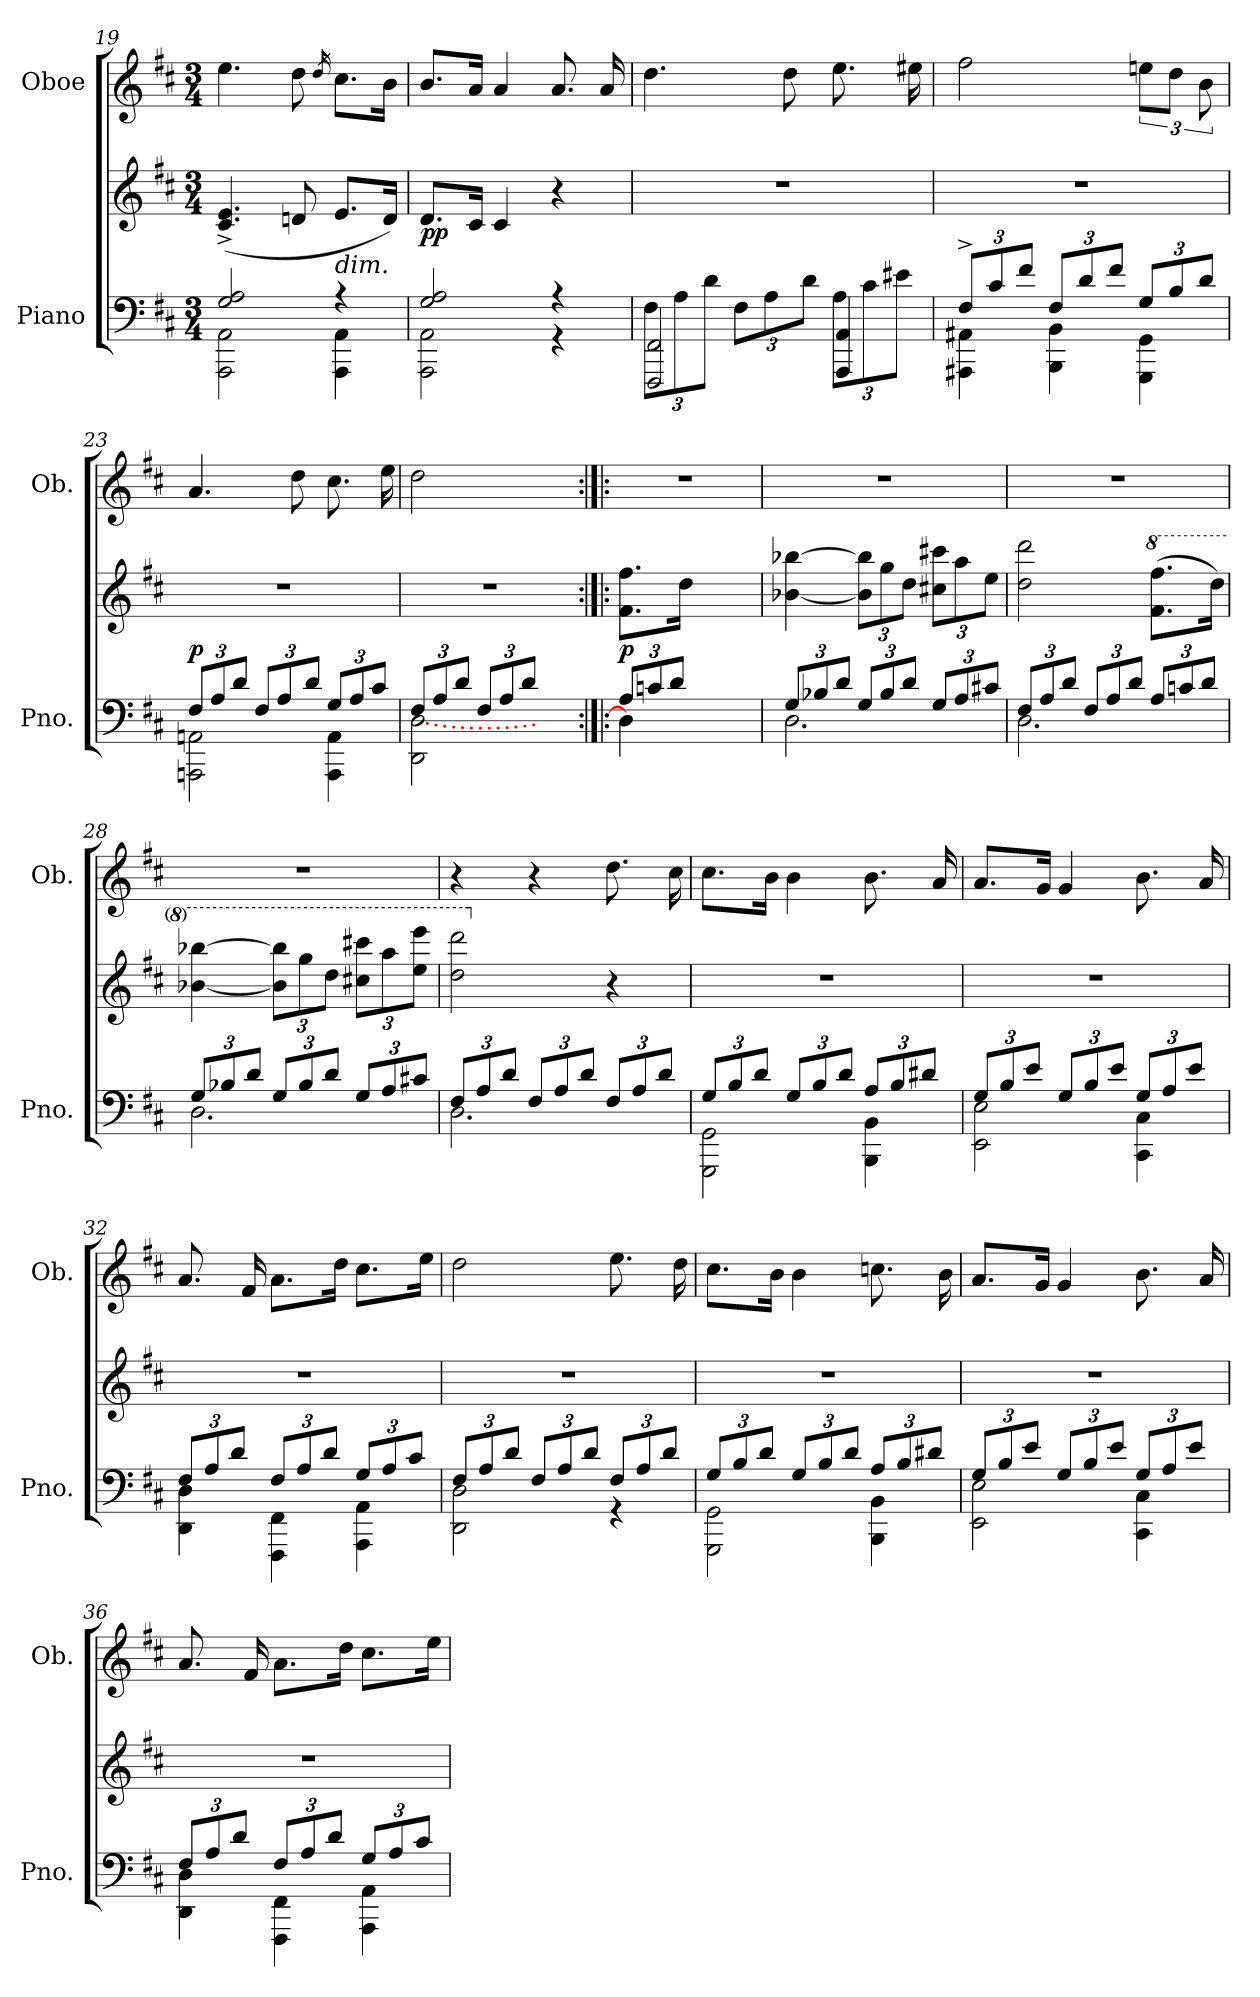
**kern	**kern	**dynam	**kern
*part2	*part2	*part2	*part1
*staff3	*staff2	*staff2/3	*staff1
*I"Piano	*	*	*I"Oboe
*I'Pno.	*	*	*I'Ob.
*clefF4	*clefG2	*	*clefG2
*k[f#c#]	*k[f#c#]	*	*k[f#c#]
*M3/4	*M3/4	*	*M3/4
=19	=19	=19	=19
*^	*	*	*
2G/ 2A/	2AAA\ 2AA\	(<4.c#/^ 4.e/^	.	4.ee\
.	.	8dn/	.	8dd\
.	.	.	.	16qdd/
!	!	!LO:TX:b:i:t=dim.	!	!
4r	4AAA\ 4AA\	8.e/L	.	8.cc#\L
.	.	16d/Jk)	.	16b\Jk
=20	=20	=20	=20	=20
!	!	!	!LO:DY:b	!
2G/ 2A/	2AAA\ 2AA\	8.d/L	pp	8.b/L
.	.	16c#/Jk	.	16a/Jk
.	.	4c#/	.	4a/
4r	4r	4r	.	8.a/
.	.	.	.	16a/
!!LO:LB:g=z
=21	=21	=21	=21	=21
*Xbrackettup	*	*	*	*
12F#\L	2FFF#/ 2FF#/	2.r	.	4.dd\
12A\	.	.	.	.
12d\J	.	.	.	.
12F#\L	.	.	.	.
12A\	.	.	.	.
.	.	.	.	8dd\
12d\J	.	.	.	.
12A\L	4AAA/ 4AA/	.	.	8.ee\
12c#\	.	.	.	.
12e#X\J	.	.	.	.
.	.	.	.	16ee#X\
=22	=22	=22	=22	=22
12F#^/L	4AAA#X\ 4AA#X\	2.r	.	2ff#\
12c#/	.	.	.	.
12f#/J	.	.	.	.
12F#/L	4BBB\ 4BB\	.	.	.
12d/	.	.	.	.
12f#/J	.	.	.	.
12G/L	4GGG\ 4GG\	.	.	12een\L
12B/	.	.	.	12dd\J
12d/J	.	.	.	12b\
=23	=23	=23	=23	=23
!	!	!	!LO:DY:a=2	!
12F#/L	2AAAn\ 2AAn\	2.r	p	4.a/
12A/	.	.	.	.
12d/J	.	.	.	.
12F#/L	.	.	.	.
12A/	.	.	.	.
.	.	.	.	8dd\
12d/J	.	.	.	.
12G/L	4AAA\ 4AA\	.	.	8.cc#\
12A/	.	.	.	.
12c#/J	.	.	.	.
.	.	.	.	16ee\
=24	=24	=24	=24	=24
!	!LO:T:n=2:dot	!	!	!
12F#/L	2DD\ [2D\	2.r	.	2dd\
12A/	.	.	.	.
12d/J	.	.	.	.
12F#/L	.	.	.	.
12A/	.	.	.	.
12d/J	.	.	.	.
4ryy	4ryy	.	.	4ryy
!!LO:PB:g=z
=25:|!|:	=25:|!|:	=25:|!|:	=25:|!|:	=25:|!|:
!	!	!	!LO:DY:a=2	!
12A/L	4D\]	8.f#\ 8.ff#\L	p	2.r
12cn/	.	.	.	.
12d/J	.	.	.	.
.	.	16dd\Jk	.	.
2ryy	2ryy	2ryy	.	.
=26	=26	=26	=26	=26
12G/L	2.D\	[4b-X\ [4bb-X\	.	2.r
12B-X/	.	.	.	.
12d/J	.	.	.	.
*	*	*Xbrackettup	*	*
12G/L	.	12b-\] 12bb-\]L	.	.
12B-/	.	12gg\	.	.
12d/J	.	12dd\J	.	.
12G/L	.	12cc#X\ 12ccc#X\L	.	.
12A/	.	12aa\	.	.
12c#X/J	.	12ee\J	.	.
=27	=27	=27	=27	=27
12F#/L	2.D\	2dd\ 2ddd\	.	2.r
12A/	.	.	.	.
12d/J	.	.	.	.
12F#/L	.	.	.	.
12A/	.	.	.	.
12d/J	.	.	.	.
*	*	*8va	*	*
12A/L	.	(>8.ff#\ 8.fff#\L	.	.
12cn/	.	.	.	.
12d/J	.	.	.	.
.	.	16ddd\Jk)	.	.
=28	=28	=28	=28	=28
12G/L	2.D\	[4bb-X\ [4bbb-X\	.	2.r
12B-X/	.	.	.	.
12d/J	.	.	.	.
12G/L	.	12bb-\] 12bbb-\]L	.	.
12B-/	.	12ggg\	.	.
12d/J	.	12ddd\J	.	.
12G/L	.	12ccc#X\ 12cccc#X\L	.	.
12A/	.	12aaa\	.	.
12c#X/J	.	12eee\ 12eeee\J	.	.
!!LO:LB:g=z
=29	=29	=29	=29	=29
12F#/L	2.D\	2ddd\ 2dddd\	.	4r
12A/	.	.	.	.
12d/J	.	.	.	.
12F#/L	.	.	.	4r
12A/	.	.	.	.
12d/J	.	.	.	.
*	*	*X8va	*	*
12F#/L	.	4r	.	8.dd\
12A/	.	.	.	.
12d/J	.	.	.	.
.	.	.	.	16cc#\
=30	=30	=30	=30	=30
12G/L	2GGG\ 2GG\	2.r	.	8.cc#\L
12B/	.	.	.	.
12d/J	.	.	.	.
.	.	.	.	16b\Jk
12G/L	.	.	.	4b\
12B/	.	.	.	.
12d/J	.	.	.	.
12A/L	4BBB\ 4BB\	.	.	8.b\
12B/	.	.	.	.
12d#X/J	.	.	.	.
.	.	.	.	16a/
=31	=31	=31	=31	=31
12G/L	2EE\ 2E\	2.r	.	8.a/L
12B/	.	.	.	.
12e/J	.	.	.	.
.	.	.	.	16g/Jk
12G/L	.	.	.	4g/
12B/	.	.	.	.
12e/J	.	.	.	.
12G/L	4CC#\ 4C#\	.	.	8.b\
12A/	.	.	.	.
12e/J	.	.	.	.
.	.	.	.	16a/
!!LO:LB:g=z
=32	=32	=32	=32	=32
12F#/L	4DD\ 4D\	2.r	.	8.a/
12A/	.	.	.	.
12d/J	.	.	.	.
.	.	.	.	16f#/
12F#/L	4FFF#\ 4FF#\	.	.	8.a\L
12A/	.	.	.	.
12d/J	.	.	.	.
.	.	.	.	16dd\Jk
12G/L	4AAA\ 4AA\	.	.	8.cc#\L
12A/	.	.	.	.
12c#/J	.	.	.	.
.	.	.	.	16ee\Jk
=33	=33	=33	=33	=33
12F#/L	2DD\ 2D\	2.r	.	2dd\
12A/	.	.	.	.
12d/J	.	.	.	.
12F#/L	.	.	.	.
12A/	.	.	.	.
12d/J	.	.	.	.
12F#/L	4rGG	.	.	8.ee\
12A/	.	.	.	.
12d/J	.	.	.	.
.	.	.	.	16dd\
=34	=34	=34	=34	=34
12G/L	2GGG\ 2GG\	2.r	.	8.cc#\L
12B/	.	.	.	.
12d/J	.	.	.	.
.	.	.	.	16b\Jk
12G/L	.	.	.	4b\
12B/	.	.	.	.
12d/J	.	.	.	.
12A/L	4BBB\ 4BB\	.	.	8.ccn\
12B/	.	.	.	.
12d#X/J	.	.	.	.
.	.	.	.	16b\
!!LO:LB:g=z
=35	=35	=35	=35	=35
12G/L	2EE\ 2E\	2.r	.	8.a/L
12B/	.	.	.	.
12e/J	.	.	.	.
.	.	.	.	16g/Jk
12G/L	.	.	.	4g/
12B/	.	.	.	.
12e/J	.	.	.	.
12G/L	4CC#\ 4C#\	.	.	8.b\
12A/	.	.	.	.
12e/J	.	.	.	.
.	.	.	.	16a/
=36	=36	=36	=36	=36
12F#/L	4DD\ 4D\	2.r	.	8.a/
12A/	.	.	.	.
12d/J	.	.	.	.
.	.	.	.	16f#/
12F#/L	4FFF#\ 4FF#\	.	.	8.a\L
12A/	.	.	.	.
12d/J	.	.	.	.
.	.	.	.	16dd\Jk
12G/L	4AAA\ 4AA\	.	.	8.cc#\L
12A/	.	.	.	.
12c#/J	.	.	.	.
.	.	.	.	16ee\Jk
*v	*v	*	*	*
=	=	=	=
*-	*-	*-	*-
